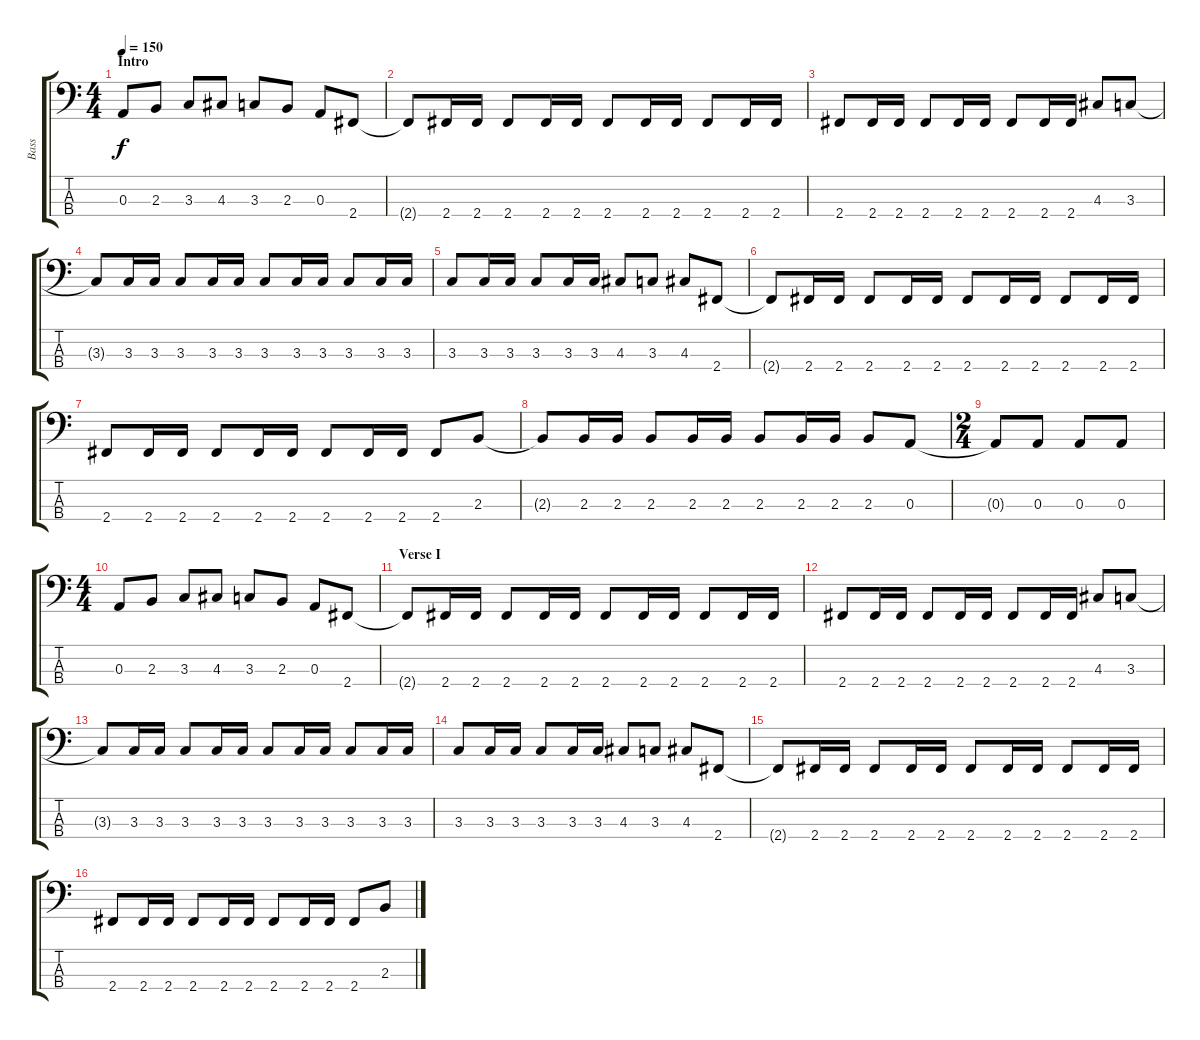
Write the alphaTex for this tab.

\track ("Bass" "Bass") {instrument electricbassfinger}
\staff {score tabs}
\tuning (G2 D2 A1 E1) {hide}
\ts (4 4)
\section ("" "Intro")
\tempo 150
\clef f4
\ks c
0.3.8{dy f instrument electricbassfinger} 2.3.8 3.3.8 4.3.8 3.3.8 2.3.8 0.3.8 2.4.8 |
2.4{t}.8 2.4.16 2.4.16 2.4.8 2.4.16 2.4.16 2.4.8 2.4.16 2.4.16 2.4.8 2.4.16 2.4.16 |
2.4.8 2.4.16 2.4.16 2.4.8 2.4.16 2.4.16 2.4.8 2.4.16 2.4.16 4.3.8 3.3.8 |
3.3{t}.8 3.3.16 3.3.16 3.3.8 3.3.16 3.3.16 3.3.8 3.3.16 3.3.16 3.3.8 3.3.16 3.3.16 |
3.3.8 3.3.16 3.3.16 3.3.8 3.3.16 3.3.16 4.3.8 3.3.8 4.3.8 2.4.8 |
2.4{t}.8 2.4.16 2.4.16 2.4.8 2.4.16 2.4.16 2.4.8 2.4.16 2.4.16 2.4.8 2.4.16 2.4.16 |
2.4.8 2.4.16 2.4.16 2.4.8 2.4.16 2.4.16 2.4.8 2.4.16 2.4.16 2.4.8 2.3.8 |
2.3{t}.8 2.3.16 2.3.16 2.3.8 2.3.16 2.3.16 2.3.8 2.3.16 2.3.16 2.3.8 0.3.8 |
\ts (2 4)
0.3{t}.8 0.3.8 0.3.8 0.3.8 |
\ts (4 4)
0.3.8 2.3.8 3.3.8 4.3.8 3.3.8 2.3.8 0.3.8 2.4.8 |
\section ("" "Verse I")
2.4{t}.8 2.4.16 2.4.16 2.4.8 2.4.16 2.4.16 2.4.8 2.4.16 2.4.16 2.4.8 2.4.16 2.4.16 |
2.4.8 2.4.16 2.4.16 2.4.8 2.4.16 2.4.16 2.4.8 2.4.16 2.4.16 4.3.8 3.3.8 |
3.3{t}.8 3.3.16 3.3.16 3.3.8 3.3.16 3.3.16 3.3.8 3.3.16 3.3.16 3.3.8 3.3.16 3.3.16 |
3.3.8 3.3.16 3.3.16 3.3.8 3.3.16 3.3.16 4.3.8 3.3.8 4.3.8 2.4.8 |
2.4{t}.8 2.4.16 2.4.16 2.4.8 2.4.16 2.4.16 2.4.8 2.4.16 2.4.16 2.4.8 2.4.16 2.4.16 |
2.4.8 2.4.16 2.4.16 2.4.8 2.4.16 2.4.16 2.4.8 2.4.16 2.4.16 2.4.8 2.3.8
